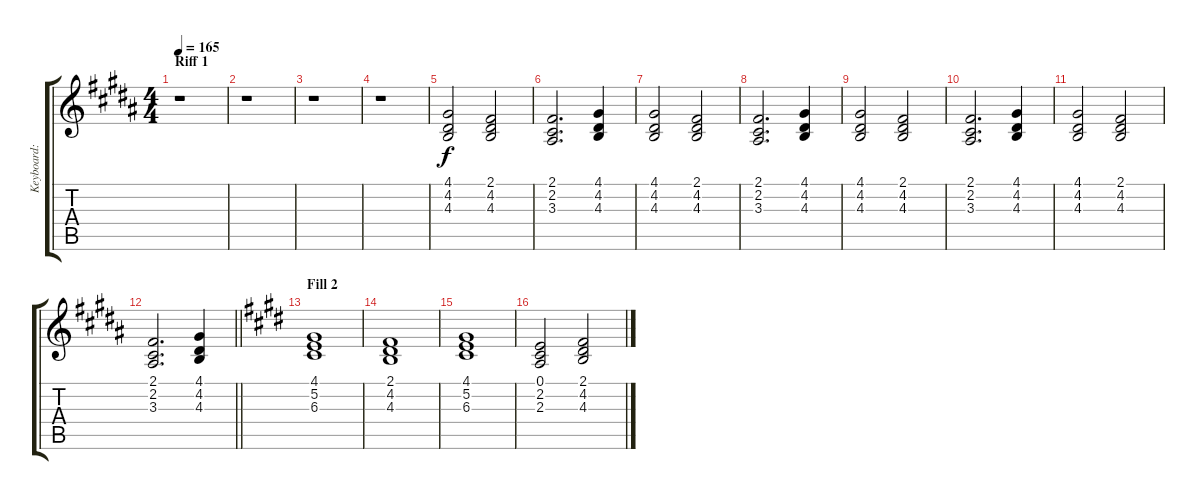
\track ("Keyboard: Juha Mäenpää" "Keyboard: ") {instrument stringensemble1}
\staff {score tabs}
\tuning (E4 B3 G3 D3 A2 E2) {hide}
\ts (4 4)
\section ("" "Riff 1")
\tempo 165
\clef g2
\ks g#minor
r.1{dy f} |
r.1 |
r.1 |
r.1 |
(4.1 4.2 4.3).2 (2.1 4.2 4.3).2 |
(2.1 2.2 3.3).2{d} (4.1 4.2 4.3).4 |
(4.1 4.2 4.3).2 (2.1 4.2 4.3).2 |
(2.1 2.2 3.3).2{d} (4.1 4.2 4.3).4 |
(4.1 4.2 4.3).2 (2.1 4.2 4.3).2 |
(2.1 2.2 3.3).2{d} (4.1 4.2 4.3).4 |
(4.1 4.2 4.3).2 (2.1 4.2 4.3).2 |
\barLineRight lightlight
(2.1 2.2 3.3).2{d} (4.1 4.2 4.3).4 |
\section ("" "Fill 2")
\ks c#minor
(4.1 5.2 6.3).1 |
(2.1 4.2 4.3).1 |
(4.1 5.2 6.3).1 |
(0.1 2.2 2.3).2 (2.1 4.2 4.3).2
